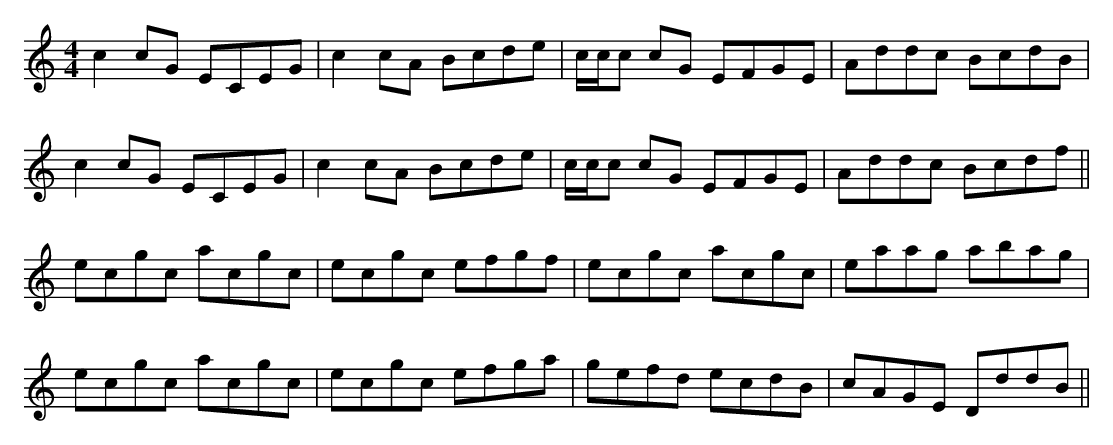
X:1
M:4/4
K:C
c2cG ECEG|c2cA Bcde|c/c/c cG EFGE|Addc BcdB|
c2cG ECEG|c2cA Bcde|c/c/c cG EFGE|Addc Bcdf||
ecgc acgc|ecgc efgf|ecgc acgc|eaag abag|
ecgc acgc|ecgc efga|gefd ecdB|cAGE DddB||
